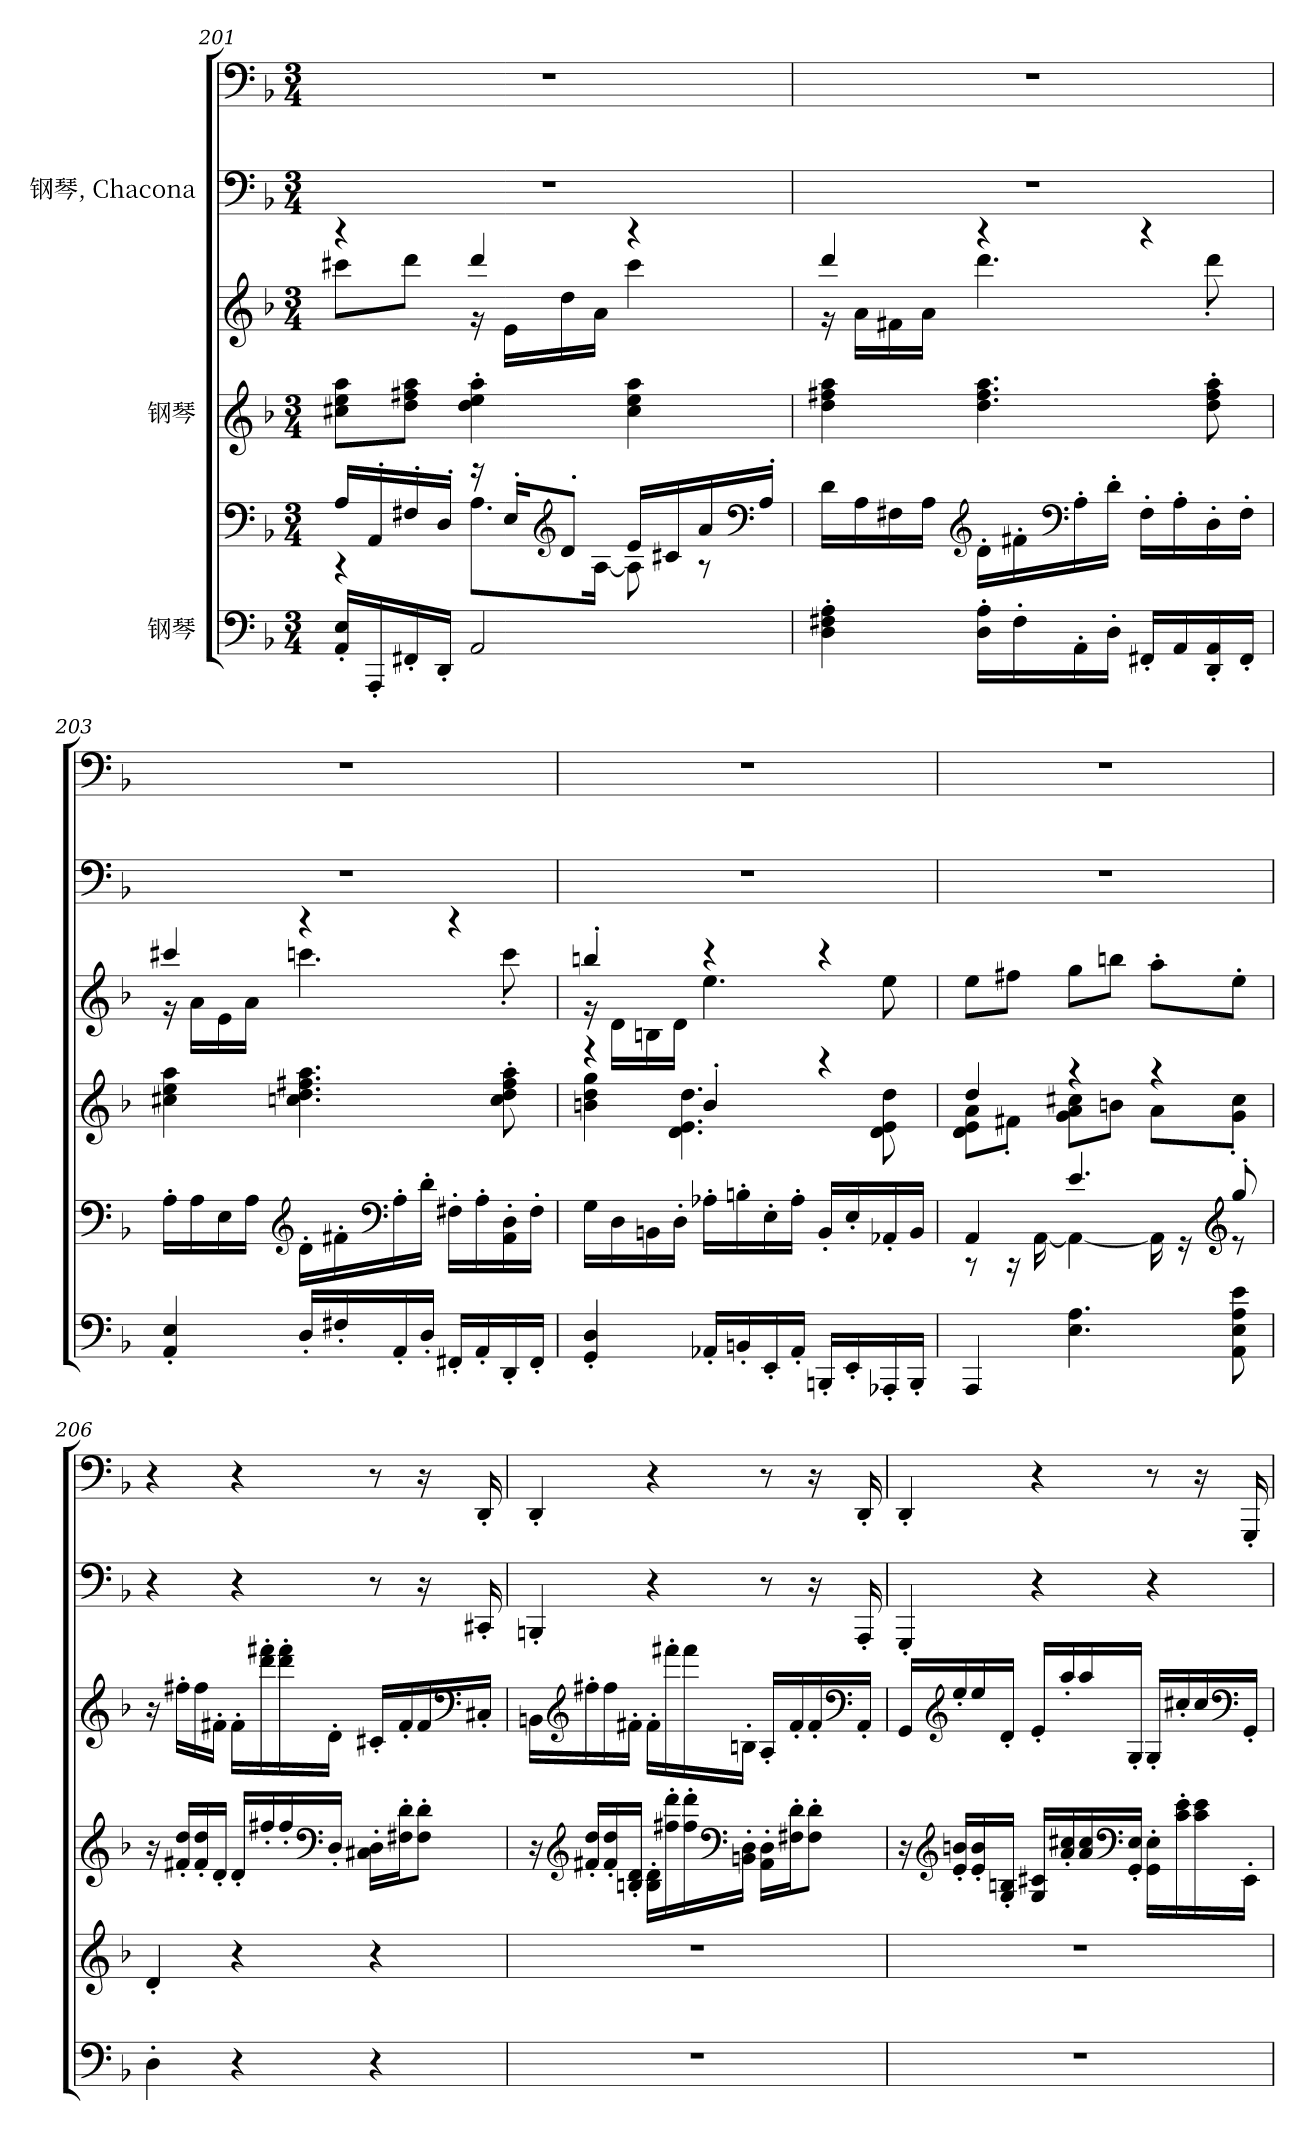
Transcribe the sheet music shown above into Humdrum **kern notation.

**kern	**kern	**kern	**kern	**kern	**kern
*part3	*part3	*part2	*part2	*part1	*part1
*staff6	*staff5	*staff4	*staff3	*staff2	*staff1
*I"钢琴	*	*I"钢琴	*	*I"钢琴, Chacona	*
!!LO:PB:g=z
*clefF4	*clefF4	*clefG2	*clefG2	*clefF4	*clefF4
*k[b-]	*k[b-]	*k[b-]	*k[b-]	*k[b-]	*k[b-]
*M3/4	*M3/4	*M3/4	*M3/4	*M3/4	*M3/4
=201	=201	=201	=201	=201	=201
*	*^	*	*^	*	*
16AA/' 16E/'LL	16A/LL	4r	8cc#X\ 8ee\ 8aa\L	4r	8ccc#X\L	2.r	2.r
16AAA'/	16AA'/	.	.	.	.	.	.
16FF#X'/	16F#X'/	.	8dd\ 8ff#X\ 8aa\J	.	8ddd\J	.	.
16DD'/JJ	16D'/JJ	.	.	.	.	.	.
2AA/	16r	8.A\L	4dd\' 4ee\' 4aa\'	4ddd/	16r	.	.
.	16E'/KL	.	.	.	16e\LL	.	.
*	*clefG2	*	*	*	*	*	*
.	8d'/J	.	.	.	16dd\	.	.
.	.	[16A\Jk	.	.	16a\JJ	.	.
.	16e/LL	8A\]	4cc#\ 4ee\ 4aa\	4r	4ccc#\	.	.
.	16c#X/	.	.	.	.	.	.
.	16a/	8r	.	.	.	.	.
*	*clefF4	*	*	*	*	*	*
.	16A'/JJ	.	.	.	.	.	.
*	*v	*v	*	*	*	*	*
=202	=202	=202	=202	=202	=202	=202
4D\' 4F#X\' 4A\'	16d\LL	4dd\ 4ff#X\ 4aa\	4ddd/	16r	2.r	2.r
.	16A\	.	.	16a\LL	.	.
.	16F#X\	.	.	16f#X\	.	.
.	16A\JJ	.	.	16a\JJ	.	.
*	*clefG2	*	*	*	*	*
16D\' 16A\'LL	16d'\LL	4.dd\ 4.ff#\ 4.aa\	4r	4.ddd\	.	.
16F#'\	16f#X'\	.	.	.	.	.
*	*clefF4	*	*	*	*	*
16AA'\	16A'\	.	.	.	.	.
16D'\JJ	16d'\JJ	.	.	.	.	.
16FF#X'/LL	16F#'\LL	.	4r	.	.	.
16AA/	16A'\	.	.	.	.	.
16DD/' 16AA/'	16D'\	8dd\' 8ff#\' 8aa\'	.	8ddd'\	.	.
16FF#'/JJ	16F#'\JJ	.	.	.	.	.
!!LO:LB:g=z
=203	=203	=203	=203	=203	=203	=203
4AA/' 4E/'	16A'\LL	4cc#X\ 4ee\ 4aa\	4ccc#X/	16r	2.r	2.r
.	16A\	.	.	16a\LL	.	.
.	16E\	.	.	16e\	.	.
.	16A\JJ	.	.	16a\JJ	.	.
*	*clefG2	*	*	*	*	*
16D'/LL	16d'\LL	4.ccn\ 4.dd\ 4.ff#X\ 4.aa\	4r	4.cccn\	.	.
16F#X'/	16f#X'\	.	.	.	.	.
*	*clefF4	*	*	*	*	*
16AA'/	16A'\	.	.	.	.	.
16D'/JJ	16d'\JJ	.	.	.	.	.
16FF#X'/LL	16F#X'\LL	.	4r	.	.	.
16AA'/	16A'\	.	.	.	.	.
16DD'/	16AA\' 16D\'	8cc\' 8dd\' 8ff#\' 8aa\'	.	8ccc'\	.	.
16FF#'/JJ	16F#'\JJ	.	.	.	.	.
=204	=204	=204	=204	=204	=204	=204
*	*	*^	*	*	*	*
4GG/' 4D/'	16G\LL	4r	4bn\ 4dd\ 4gg\	4bbn'/	16r	2.r	2.r
.	16D\	.	.	.	16d\LL	.	.
.	16BBn\	.	.	.	16Bn\	.	.
.	16D'\JJ	.	.	.	16d\JJ	.	.
16AA-X'/LL	16A-X'\LL	4b'/	4.d\ 4.e\ 4.dd\	4r	4.ee\	.	.
16BBn'/	16Bn'\	.	.	.	.	.	.
16EE'/	16E'\	.	.	.	.	.	.
16AA-'/JJ	16A-'\JJ	.	.	.	.	.	.
16BBBn'/LL	16BB'/LL	4r	.	4r	.	.	.
16EE'/	16E'/	.	.	.	.	.	.
16AAA-X'/	16AA-X'/	.	8d\ 8e\ 8dd\	.	8ee\	.	.
16BBB'/JJ	16BB/JJ	.	.	.	.	.	.
*	*	*	*	*v	*v	*	*
!!LO:PB:g=z
=205	=205	=205	=205	=205	=205	=205
*	*^	*	*	*	*	*
4AAA/	4AA/	8r	4dd/	8d\ 8e\ 8a\L	8ee\L	2.r	2.r
.	.	16r	.	8f#X'\J	8ff#X\J	.	.
.	.	[16AA\	.	.	.	.	.
4.E\ 4.A\	4.e/	4AA\_	4r	8g\ 8a\ 8cc#X\L	8gg\L	.	.
.	.	.	.	8bn\J	8bbn\J	.	.
.	.	16AA\]	4r	8a\L	8aa'\L	.	.
.	.	16r	.	.	.	.	.
*	*clefG2	*	*	*	*	*	*
8AA\ 8E\ 8A\ 8e\	8gg'/	8r	.	8g\' 8cc#\'J	8ee'\J	.	.
*	*v	*v	*	*	*	*	*
*	*	*v	*v	*	*	*
=206	=206	=206	=206	=206	=206
*	*	*	*	*	*MM120
4D'\	4d'/	16r	16r	4r	4r
.	.	16f#X/' 16dd/'LL	16ff#X'\LL	.	.
.	.	16f#/' 16dd/'	16ff#\	.	.
.	.	16d'/JJ	16f#X'\JJ	.	.
4r	4r	16d'/LL	16f#'\LL	4r	4r
.	.	16ff#X'/	16ddd\' 16fff#X\'	.	.
.	.	16ff#'/	16ddd\' 16fff#\'	.	.
*	*	*clefF4	*	*	*
.	.	16D'/JJ	16d'\JJ	.	.
4r	4r	16C#X\' 16D\'LL	16c#X'/LL	8r	8r
.	.	16F#X\' 16d\'J	16f#'/	.	.
.	.	8F#\' 8d\'J	16f#/	16r	16r
*	*	*	*clefF4	*	*
.	.	.	16C#X'/JJ	16CC#X'/	16DD'/
!!LO:LB:g=z
=207	=207	=207	=207	=207	=207
2.r	2.r	16r	16BBn\LL	4BBBn'/	4DD'/
*	*	*clefG2	*clefG2	*	*
.	.	16f#X/' 16dd/'LL	16ff#X'\	.	.
.	.	16f#/' 16dd/'	16ff#\	.	.
.	.	16Bn/' 16d/'JJ	16f#X'\JJ	.	.
.	.	16B\' 16d\'LL	16f#'\LL	4r	4r
.	.	16ff#X\' 16ddd\'	16fff#X'\	.	.
.	.	16ff#\' 16ddd\'	16fff#\	.	.
*	*	*clefF4	*	*	*
.	.	16BBn\' 16D\'JJ	16Bn'\JJ	.	.
.	.	16AA\' 16D\'LL	16A'/LL	8r	8r
.	.	16F#X\' 16d\'J	16f#'/	.	.
.	.	8F#\' 8d\'J	16f#'/	16r	16r
*	*	*	*clefF4	*	*
.	.	.	16AA'/JJ	16AAA'/	16DD'/
!!LO:PB:g=z
=208	=208	=208	=208	=208	=208
2.r	2.r	16r	16GG/LL	4GGG'/	4DD'/
*	*	*clefG2	*clefG2	*	*
.	.	16e/' 16bn/'LL	16ee'/	.	.
.	.	16e/' 16b/'	16ee/	.	.
.	.	16G/' 16Bn/'JJ	16d'/JJ	.	.
.	.	16G/ 16c#X/LL	16e'/LL	4r	4r
.	.	16a/' 16cc#X/'	16aa'/	.	.
.	.	16a/ 16cc#/	16aa/	.	.
*	*	*clefF4	*	*	*
.	.	16GG/' 16E/'JJ	16G'/JJ	.	.
.	.	16GG\' 16E\'LL	16G'/LL	4r	8r
.	.	16c#\' 16e\'	16cc#X'/	.	.
.	.	16c#\ 16e\	16cc#/	.	16r
*	*	*	*clefF4	*	*
.	.	16EE'\JJ	16GG'/JJ	.	16GGG'/
=	=	=	=	=	=
*-	*-	*-	*-	*-	*-
